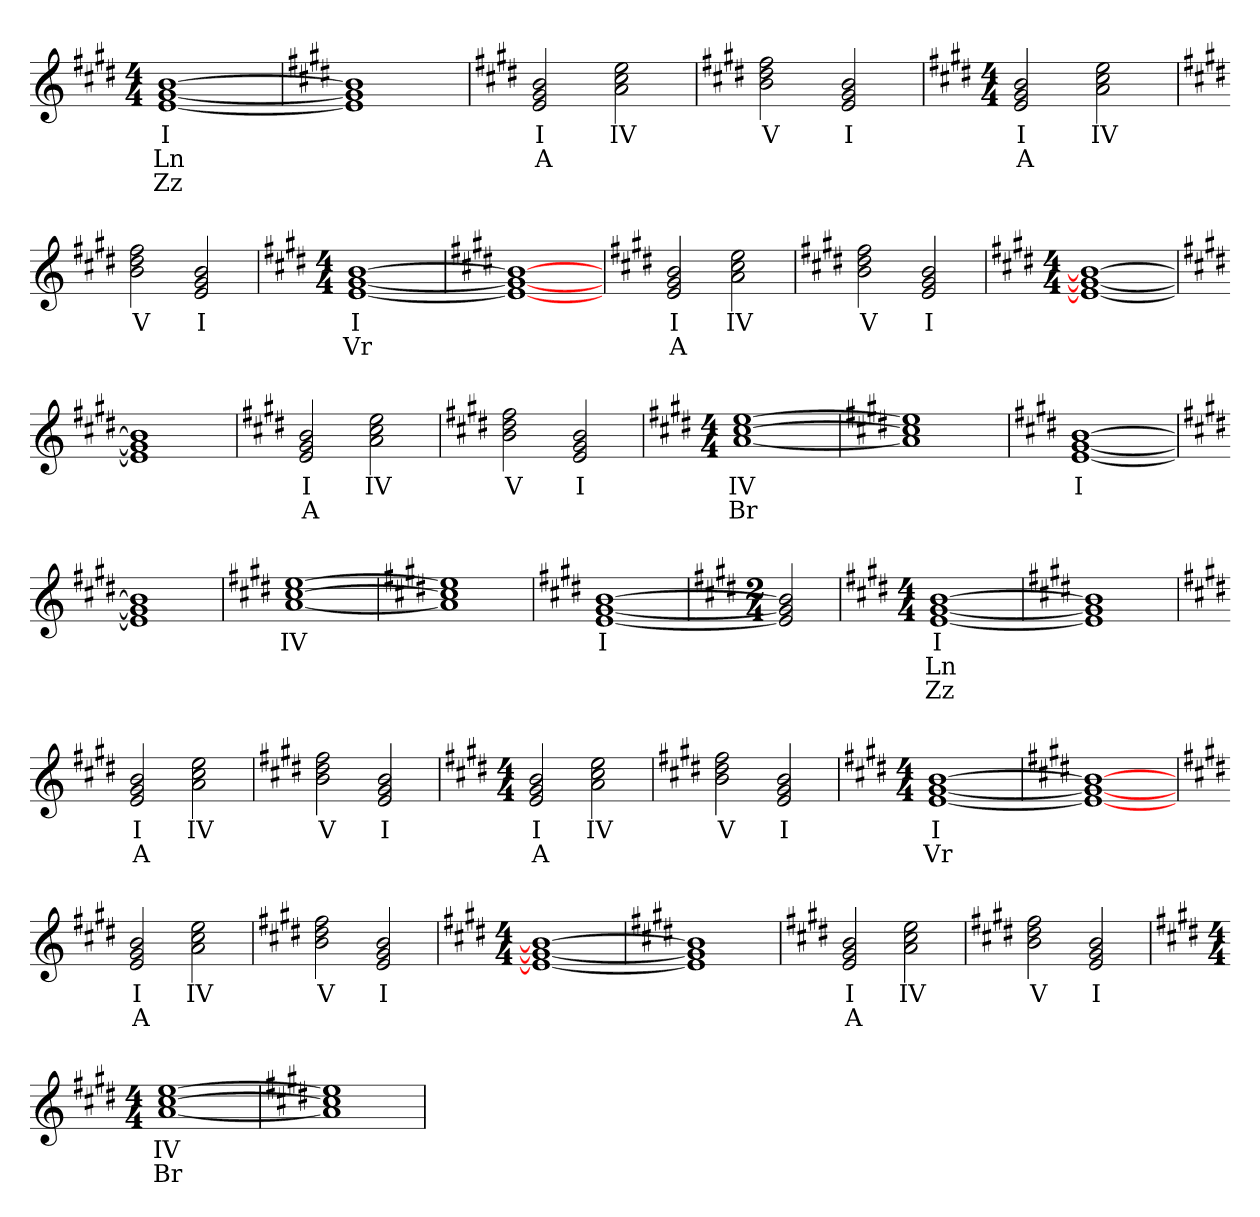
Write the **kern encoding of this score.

**kern	**text	**text	**text
*part1	*part1	*part1	*part1
*staff1	*staff1	*staff1	*staff1
*k[f#c#g#d#]	*	*	*
*E:	*	*	*
*M4/4	*	*	*
=	=	=	=
[1e [1g# [1b	I	Ln	Zz
=	=	=	=
*k[f#c#g#d#]	*	*	*
*E:	*	*	*
1e] 1g#] 1b]	.	.	.
=	=	=	=
*k[f#c#g#d#]	*	*	*
*E:	*	*	*
2e 2g# 2b	I	A	.
2a 2cc# 2ee	IV	.	.
=	=	=	=
*k[f#c#g#d#]	*	*	*
*E:	*	*	*
2b 2dd# 2ff#	V	.	.
2e 2g# 2b	I	.	.
=	=	=	=
*k[f#c#g#d#]	*	*	*
*E:	*	*	*
*M4/4	*	*	*
2e 2g# 2b	I	A	.
2a 2cc# 2ee	IV	.	.
=	=	=	=
*k[f#c#g#d#]	*	*	*
*E:	*	*	*
2b 2dd# 2ff#	V	.	.
2e 2g# 2b	I	.	.
=	=	=	=
*k[f#c#g#d#]	*	*	*
*E:	*	*	*
*M4/4	*	*	*
[1e [1g# [1b	I	Vr	.
=	=	=	=
*k[f#c#g#d#]	*	*	*
*E:	*	*	*
1e_ 1g#_ 1b_	.	.	.
=	=	=	=
*k[f#c#g#d#]	*	*	*
*E:	*	*	*
2e 2g# 2b	I	A	.
2a 2cc# 2ee	IV	.	.
=	=	=	=
*k[f#c#g#d#]	*	*	*
*E:	*	*	*
2b 2dd# 2ff#	V	.	.
2e 2g# 2b	I	.	.
=	=	=	=
*k[f#c#g#d#]	*	*	*
*E:	*	*	*
*M4/4	*	*	*
1e_ 1g#_ 1b_	.	.	.
=	=	=	=
*k[f#c#g#d#]	*	*	*
*E:	*	*	*
1e] 1g#] 1b]	.	.	.
=	=	=	=
*k[f#c#g#d#]	*	*	*
*E:	*	*	*
2e 2g# 2b	I	A	.
2a 2cc# 2ee	IV	.	.
=	=	=	=
*k[f#c#g#d#]	*	*	*
*E:	*	*	*
2b 2dd# 2ff#	V	.	.
2e 2g# 2b	I	.	.
=	=	=	=
*k[f#c#g#d#]	*	*	*
*E:	*	*	*
*M4/4	*	*	*
[1a [1cc# [1ee	IV	Br	.
=	=	=	=
*k[f#c#g#d#]	*	*	*
*E:	*	*	*
1a] 1cc#] 1ee]	.	.	.
=	=	=	=
*k[f#c#g#d#]	*	*	*
*E:	*	*	*
[1e [1g# [1b	I	.	.
=	=	=	=
*k[f#c#g#d#]	*	*	*
*E:	*	*	*
1e] 1g#] 1b]	.	.	.
=	=	=	=
*k[f#c#g#d#]	*	*	*
*E:	*	*	*
[1a [1cc# [1ee	IV	.	.
=	=	=	=
*k[f#c#g#d#]	*	*	*
*E:	*	*	*
1a] 1cc#] 1ee]	.	.	.
=	=	=	=
*k[f#c#g#d#]	*	*	*
*E:	*	*	*
[1e [1g# [1b	I	.	.
=	=	=	=
*k[f#c#g#d#]	*	*	*
*E:	*	*	*
*M2/4	*	*	*
2e] 2g#] 2b]	.	.	.
=	=	=	=
*k[f#c#g#d#]	*	*	*
*E:	*	*	*
*M4/4	*	*	*
[1e [1g# [1b	I	Ln	Zz
=	=	=	=
*k[f#c#g#d#]	*	*	*
*E:	*	*	*
1e] 1g#] 1b]	.	.	.
=	=	=	=
*k[f#c#g#d#]	*	*	*
*E:	*	*	*
2e 2g# 2b	I	A	.
2a 2cc# 2ee	IV	.	.
=	=	=	=
*k[f#c#g#d#]	*	*	*
*E:	*	*	*
2b 2dd# 2ff#	V	.	.
2e 2g# 2b	I	.	.
=	=	=	=
*k[f#c#g#d#]	*	*	*
*E:	*	*	*
*M4/4	*	*	*
2e 2g# 2b	I	A	.
2a 2cc# 2ee	IV	.	.
=	=	=	=
*k[f#c#g#d#]	*	*	*
*E:	*	*	*
2b 2dd# 2ff#	V	.	.
2e 2g# 2b	I	.	.
=	=	=	=
*k[f#c#g#d#]	*	*	*
*E:	*	*	*
*M4/4	*	*	*
[1e [1g# [1b	I	Vr	.
=	=	=	=
*k[f#c#g#d#]	*	*	*
*E:	*	*	*
1e_ 1g#_ 1b_	.	.	.
=	=	=	=
*k[f#c#g#d#]	*	*	*
*E:	*	*	*
2e 2g# 2b	I	A	.
2a 2cc# 2ee	IV	.	.
=	=	=	=
*k[f#c#g#d#]	*	*	*
*E:	*	*	*
2b 2dd# 2ff#	V	.	.
2e 2g# 2b	I	.	.
=	=	=	=
*k[f#c#g#d#]	*	*	*
*E:	*	*	*
*M4/4	*	*	*
1e_ 1g#_ 1b_	.	.	.
=	=	=	=
*k[f#c#g#d#]	*	*	*
*E:	*	*	*
1e] 1g#] 1b]	.	.	.
=	=	=	=
*k[f#c#g#d#]	*	*	*
*E:	*	*	*
2e 2g# 2b	I	A	.
2a 2cc# 2ee	IV	.	.
=	=	=	=
*k[f#c#g#d#]	*	*	*
*E:	*	*	*
2b 2dd# 2ff#	V	.	.
2e 2g# 2b	I	.	.
=	=	=	=
*k[f#c#g#d#]	*	*	*
*E:	*	*	*
*M4/4	*	*	*
[1a [1cc# [1ee	IV	Br	.
=	=	=	=
*k[f#c#g#d#]	*	*	*
*E:	*	*	*
1a] 1cc#] 1ee]	.	.	.
=	=	=	=
*-	*-	*-	*-
